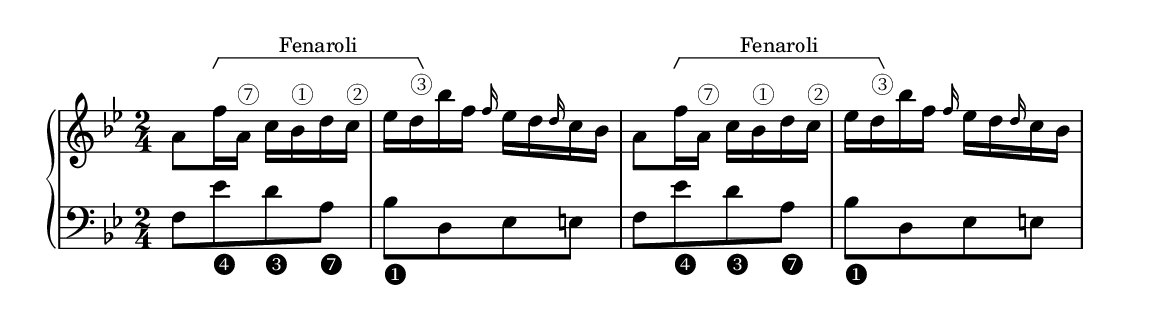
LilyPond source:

\version "2.22.2"
\include "../../stylesheets/annotation.ly"
\paper {
  page-breaking = #ly:one-line-auto-height-breaking
}

\include "../../stylesheets/typography.ly"
\score {
  \new PianoStaff <<
    \new Staff \relative d'' {
      \clef "treble" \time 2/4 \key bes \major
      a8 f'16 \fenaroli a, ^\bti c bes ^\bdo d c ^\bre |
      es16 d ^\bmi \stopGroup bes' f \grace { f } es d \grace { d } c bes |
      a8 f'16 \fenaroli a, ^\bti c bes ^\bdo d c ^\bre |
      es16 d ^\bmi \stopGroup bes' f \grace { f } es d \grace { d } c bes |
    }
    \new Staff \relative bes {
      \clef "bass" \time 2/4 \key bes \major
      f8 [ es' _\mfa d _\mmi a _\mti ] |
      bes8 _\mdo [ d, es e ] |
      f8 [ es' _\mfa d _\mmi a _\mti ] |
      bes8 _\mdo [ d, es e ]
    }
  >>
}
